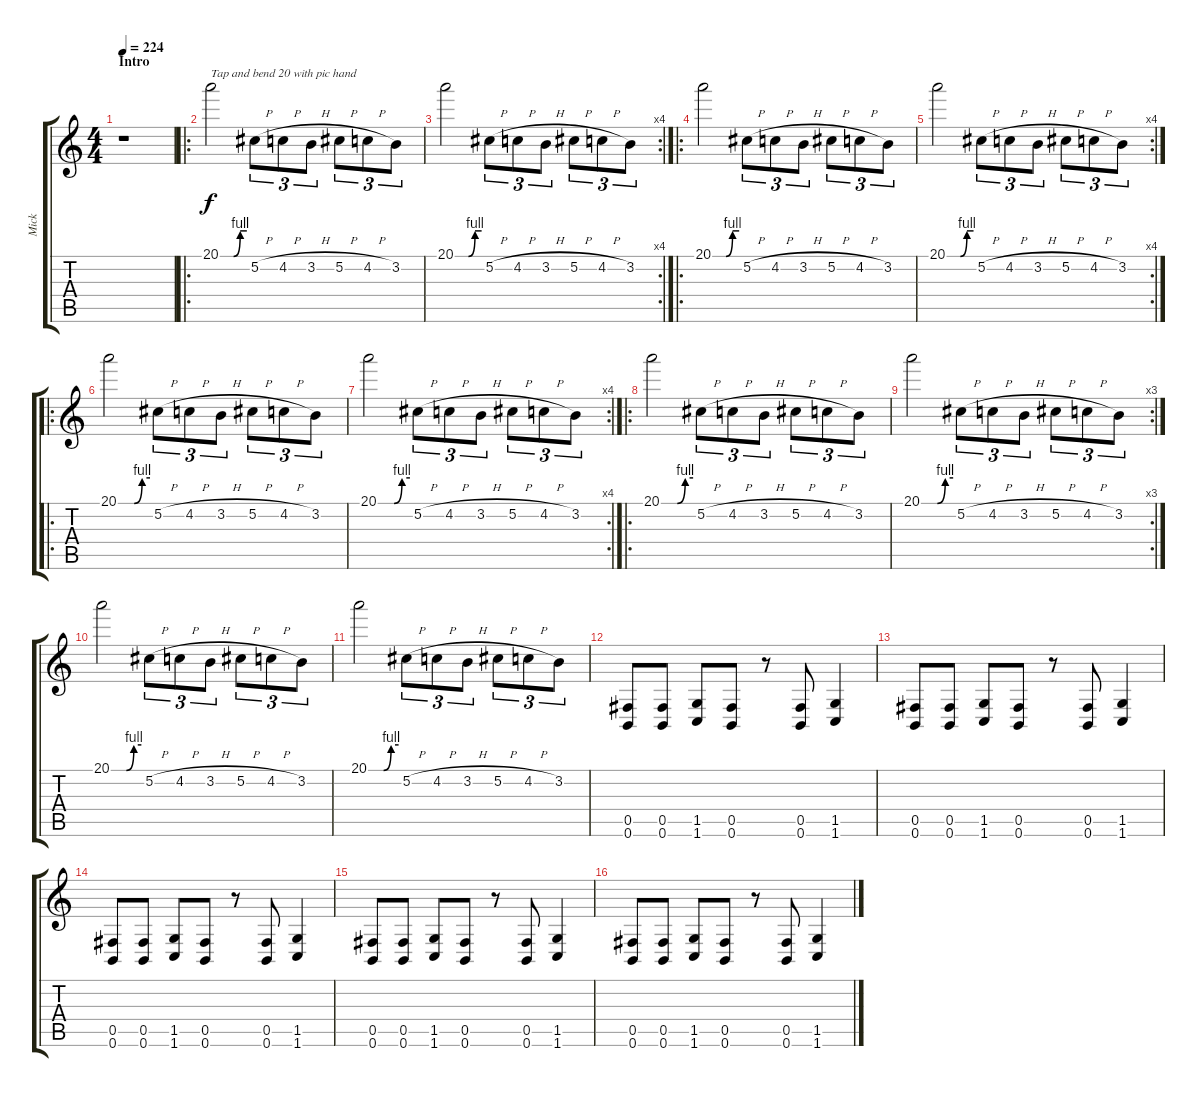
\track ("Mick" "Mick") {instrument distortionguitar}
\staff {score tabs}
\tuning (Db4 Ab3 E3 B2 Gb2 B1) {hide}
\ts (4 4)
\section ("" "Intro")
\tempo 224
\clef g2
\ks c
r.1{dy f instrument distortionguitar} |
\ro
20.1{be (custom 0 0 30 0 45 4 60 4)}.2{txt "Tap and bend 20 with pic hand"} 5.2{h}.8{tu (3 2)} 4.2{h}.8{tu (3 2)} 3.2{h}.8{tu (3 2)} 5.2{h}.8{tu (3 2)} 4.2{h}.8{tu (3 2)} 3.2.8{tu (3 2)} |
\rc 4
20.1{be (custom 0 0 30 0 45 4 60 4)}.2 5.2{h}.8{tu (3 2)} 4.2{h}.8{tu (3 2)} 3.2{h}.8{tu (3 2)} 5.2{h}.8{tu (3 2)} 4.2{h}.8{tu (3 2)} 3.2.8{tu (3 2)} |
\ro
20.1{be (custom 0 0 30 0 45 4 60 4)}.2 5.2{h}.8{tu (3 2)} 4.2{h}.8{tu (3 2)} 3.2{h}.8{tu (3 2)} 5.2{h}.8{tu (3 2)} 4.2{h}.8{tu (3 2)} 3.2.8{tu (3 2)} |
\rc 4
20.1{be (custom 0 0 30 0 45 4 60 4)}.2 5.2{h}.8{tu (3 2)} 4.2{h}.8{tu (3 2)} 3.2{h}.8{tu (3 2)} 5.2{h}.8{tu (3 2)} 4.2{h}.8{tu (3 2)} 3.2.8{tu (3 2)} |
\ro
20.1{be (custom 0 0 30 0 45 4 60 4)}.2 5.2{h}.8{tu (3 2)} 4.2{h}.8{tu (3 2)} 3.2{h}.8{tu (3 2)} 5.2{h}.8{tu (3 2)} 4.2{h}.8{tu (3 2)} 3.2.8{tu (3 2)} |
\rc 4
20.1{be (custom 0 0 30 0 45 4 60 4)}.2 5.2{h}.8{tu (3 2)} 4.2{h}.8{tu (3 2)} 3.2{h}.8{tu (3 2)} 5.2{h}.8{tu (3 2)} 4.2{h}.8{tu (3 2)} 3.2.8{tu (3 2)} |
\ro
20.1{be (custom 0 0 30 0 45 4 60 4)}.2 5.2{h}.8{tu (3 2)} 4.2{h}.8{tu (3 2)} 3.2{h}.8{tu (3 2)} 5.2{h}.8{tu (3 2)} 4.2{h}.8{tu (3 2)} 3.2.8{tu (3 2)} |
\rc 3
20.1{be (custom 0 0 30 0 45 4 60 4)}.2 5.2{h}.8{tu (3 2)} 4.2{h}.8{tu (3 2)} 3.2{h}.8{tu (3 2)} 5.2{h}.8{tu (3 2)} 4.2{h}.8{tu (3 2)} 3.2.8{tu (3 2)} |
20.1{be (custom 0 0 30 0 45 4 60 4)}.2 5.2{h}.8{tu (3 2)} 4.2{h}.8{tu (3 2)} 3.2{h}.8{tu (3 2)} 5.2{h}.8{tu (3 2)} 4.2{h}.8{tu (3 2)} 3.2.8{tu (3 2)} |
20.1{be (custom 0 0 30 0 45 4 60 4)}.2 5.2{h}.8{tu (3 2)} 4.2{h}.8{tu (3 2)} 3.2{h}.8{tu (3 2)} 5.2{h}.8{tu (3 2)} 4.2{h}.8{tu (3 2)} 3.2.8{tu (3 2)} |
(0.5 0.6).8 (0.5 0.6).8 (1.5 1.6).8 (0.5 0.6).8 r.8 (0.5 0.6).8 (1.5 1.6).4 |
(0.5 0.6).8 (0.5 0.6).8 (1.5 1.6).8 (0.5 0.6).8 r.8 (0.5 0.6).8 (1.5 1.6).4 |
(0.5 0.6).8 (0.5 0.6).8 (1.5 1.6).8 (0.5 0.6).8 r.8 (0.5 0.6).8 (1.5 1.6).4 |
(0.5 0.6).8 (0.5 0.6).8 (1.5 1.6).8 (0.5 0.6).8 r.8 (0.5 0.6).8 (1.5 1.6).4 |
(0.5 0.6).8 (0.5 0.6).8 (1.5 1.6).8 (0.5 0.6).8 r.8 (0.5 0.6).8 (1.5 1.6).4
